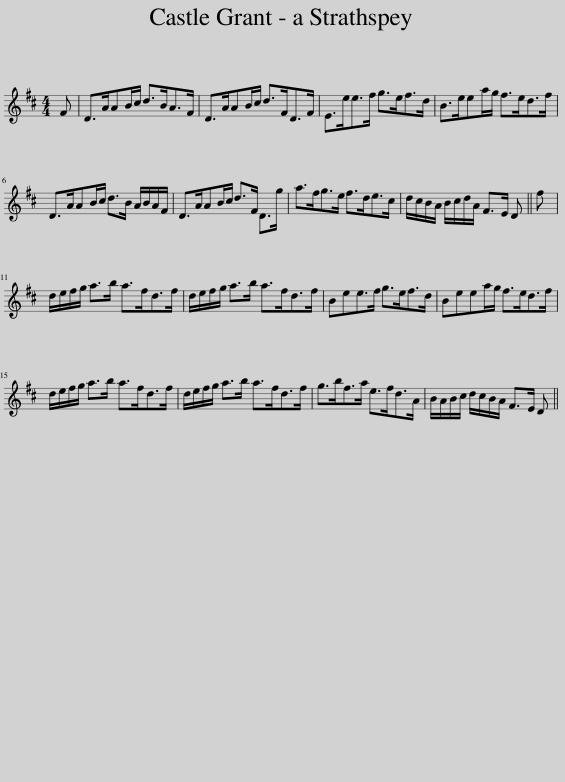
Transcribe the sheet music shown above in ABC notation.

X:1
L:1/8
M:4/4
I:linebreak $
K:D
V:1 treble
V:1
 F | D>AAB/c/ d>BA>F | D>AAB/c/ d>FD>F | E>ee>f g>ef>d | B>eea/g/ f>ed>f |$ %5
 D>AAB/c/ d>B A/B/A/F/ | D>AAB/c/ d>F D>g | a>fg>e f>de>c | d/c/B/A/ B/c/d/A/ F>E D || f |$ %10
 d/e/f/g/ a>b a>fd>f | d/e/f/g/ a>b a>fd>f | Bee>f g>ef>d | Beea/g/ f>ed>f |$ d/e/f/g/ a>b a>fd>f | %15
 d/e/f/g/ a>b a>fd>f | g>bf>a e>fd>A | B/A/B/c/ d/c/B/A/ F>E D || %18
